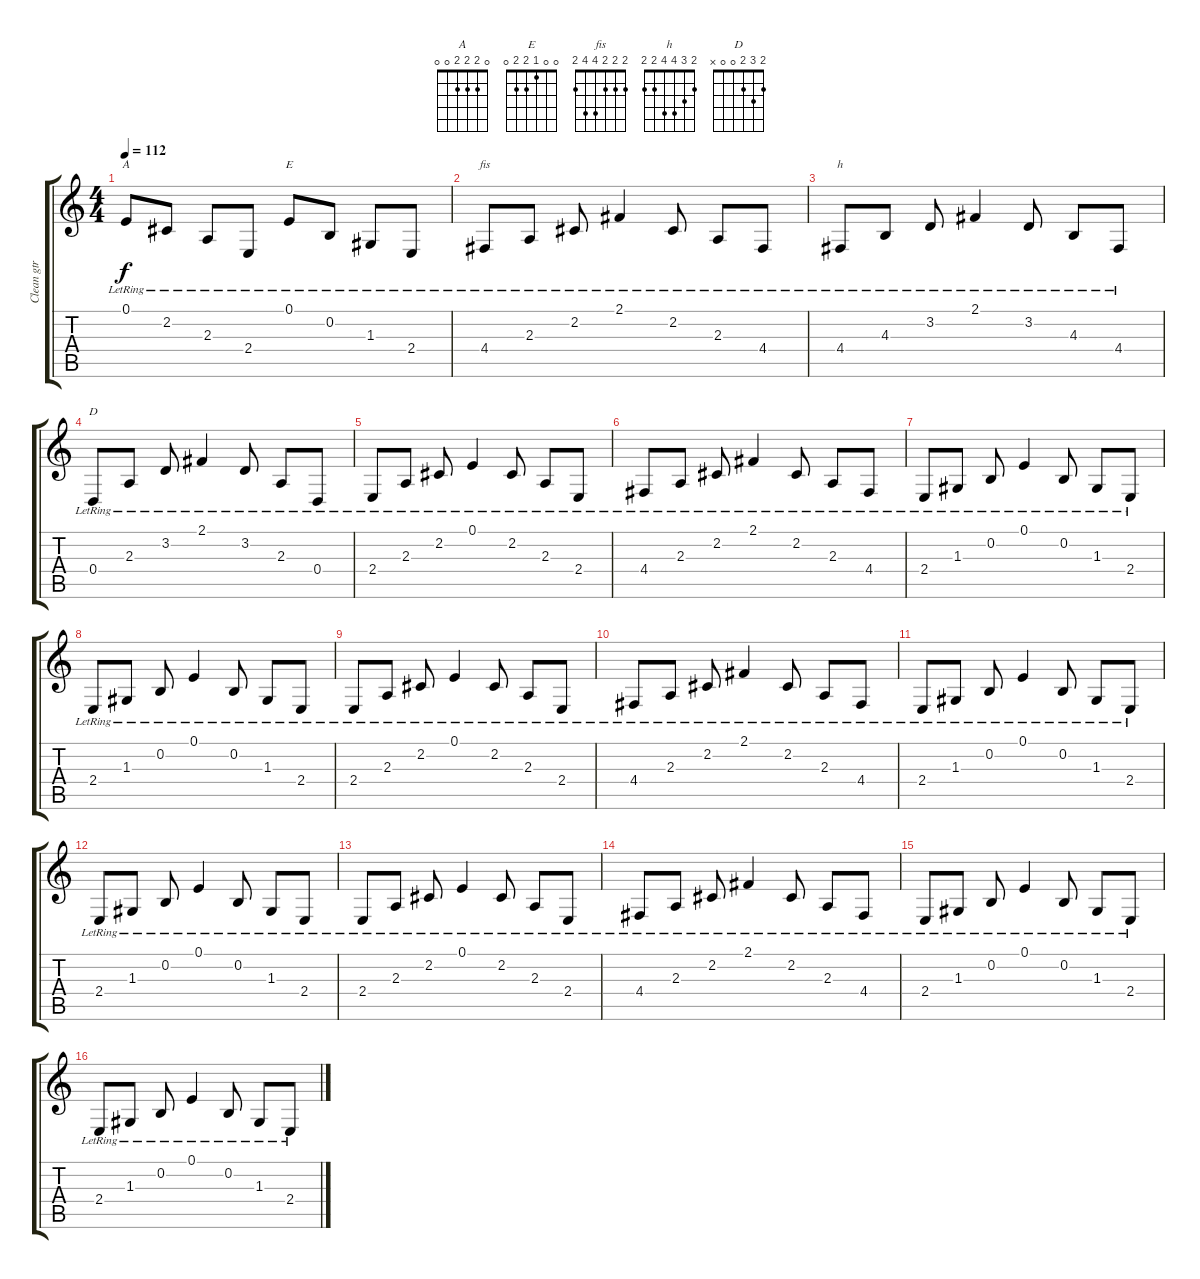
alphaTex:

\track ("Clean gtr" "Clean gtr") {instrument brightacousticpiano}
\staff {score tabs}
\tuning (E4 B3 G3 D3 A2 E2) {hide}
\chord ("A" 0 2 2 2 0 0)
\chord ("E" 0 0 1 2 2 0)
\chord ("fis" 2 2 2 4 4 2)
\chord ("h" 2 3 4 4 2 2)
\chord ("D" 2 3 2 0 0 x)
\ts (4 4)
\tempo 112
\clef g2
\ks c
0.1{lr}.8{ch "A" dy f} 2.2{lr}.8 2.3{lr}.8 2.4{lr}.8 0.1{lr}.8{ch "E"} 0.2{lr}.8 1.3{lr}.8 2.4{lr}.8 |
4.4{lr}.8{ch "fis"} 2.3{lr}.8 2.2{lr}.8 2.1{lr}.4 2.2{lr}.8 2.3{lr}.8 4.4{lr}.8 |
4.4{lr}.8{ch "h"} 4.3{lr}.8 3.2{lr}.8 2.1{lr}.4 3.2{lr}.8 4.3{lr}.8 4.4{lr}.8 |
0.4{lr}.8{ch "D"} 2.3{lr}.8 3.2{lr}.8 2.1{lr}.4 3.2{lr}.8 2.3{lr}.8 0.4{lr}.8 |
2.4{lr}.8 2.3{lr}.8 2.2{lr}.8 0.1{lr}.4 2.2{lr}.8 2.3{lr}.8 2.4{lr}.8 |
4.4{lr}.8 2.3{lr}.8 2.2{lr}.8 2.1{lr}.4 2.2{lr}.8 2.3{lr}.8 4.4{lr}.8 |
2.4{lr}.8 1.3{lr}.8 0.2{lr}.8 0.1{lr}.4 0.2{lr}.8 1.3{lr}.8 2.4{lr}.8 |
2.4{lr}.8 1.3{lr}.8 0.2{lr}.8 0.1{lr}.4 0.2{lr}.8 1.3{lr}.8 2.4{lr}.8 |
2.4{lr}.8 2.3{lr}.8 2.2{lr}.8 0.1{lr}.4 2.2{lr}.8 2.3{lr}.8 2.4{lr}.8 |
4.4{lr}.8 2.3{lr}.8 2.2{lr}.8 2.1{lr}.4 2.2{lr}.8 2.3{lr}.8 4.4{lr}.8 |
2.4{lr}.8 1.3{lr}.8 0.2{lr}.8 0.1{lr}.4 0.2{lr}.8 1.3{lr}.8 2.4{lr}.8 |
2.4{lr}.8 1.3{lr}.8 0.2{lr}.8 0.1{lr}.4 0.2{lr}.8 1.3{lr}.8 2.4{lr}.8 |
2.4{lr}.8 2.3{lr}.8 2.2{lr}.8 0.1{lr}.4 2.2{lr}.8 2.3{lr}.8 2.4{lr}.8 |
4.4{lr}.8 2.3{lr}.8 2.2{lr}.8 2.1{lr}.4 2.2{lr}.8 2.3{lr}.8 4.4{lr}.8 |
2.4{lr}.8 1.3{lr}.8 0.2{lr}.8 0.1{lr}.4 0.2{lr}.8 1.3{lr}.8 2.4{lr}.8 |
2.4{lr}.8 1.3{lr}.8 0.2{lr}.8 0.1{lr}.4 0.2{lr}.8 1.3{lr}.8 2.4{lr}.8
